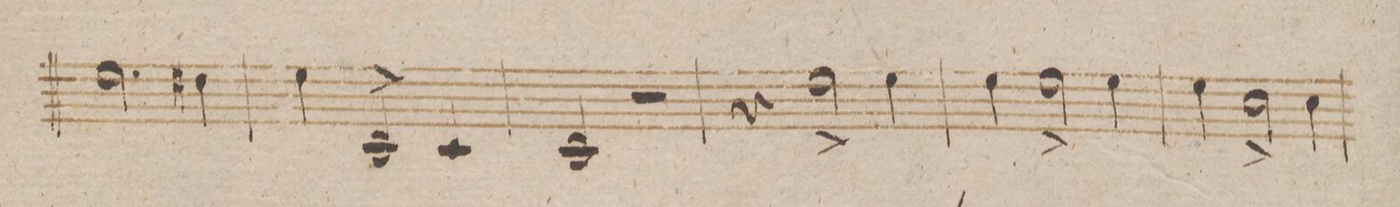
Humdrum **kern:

**kern	**dynam
*I"Clarinetto 2do in B.	*
*clefG2	*
*k[b-]	*
*met(c|)	*
*M2/2	*
2.dd\	.
4cc#X\	.
=46	=46
4dd\	.
2B-^>/	.
4B-/	.
=47	=47
2B-/	.
2r	.
=48	=48
4r	.
2dd^<\	.
4dd\	.
=49	=49
4dd\	.
2dd^<\	.
4dd\	.
=50	=50
4dd\	.
2b-^<\	.
4b-\	.
=51	=51
*-	*-
